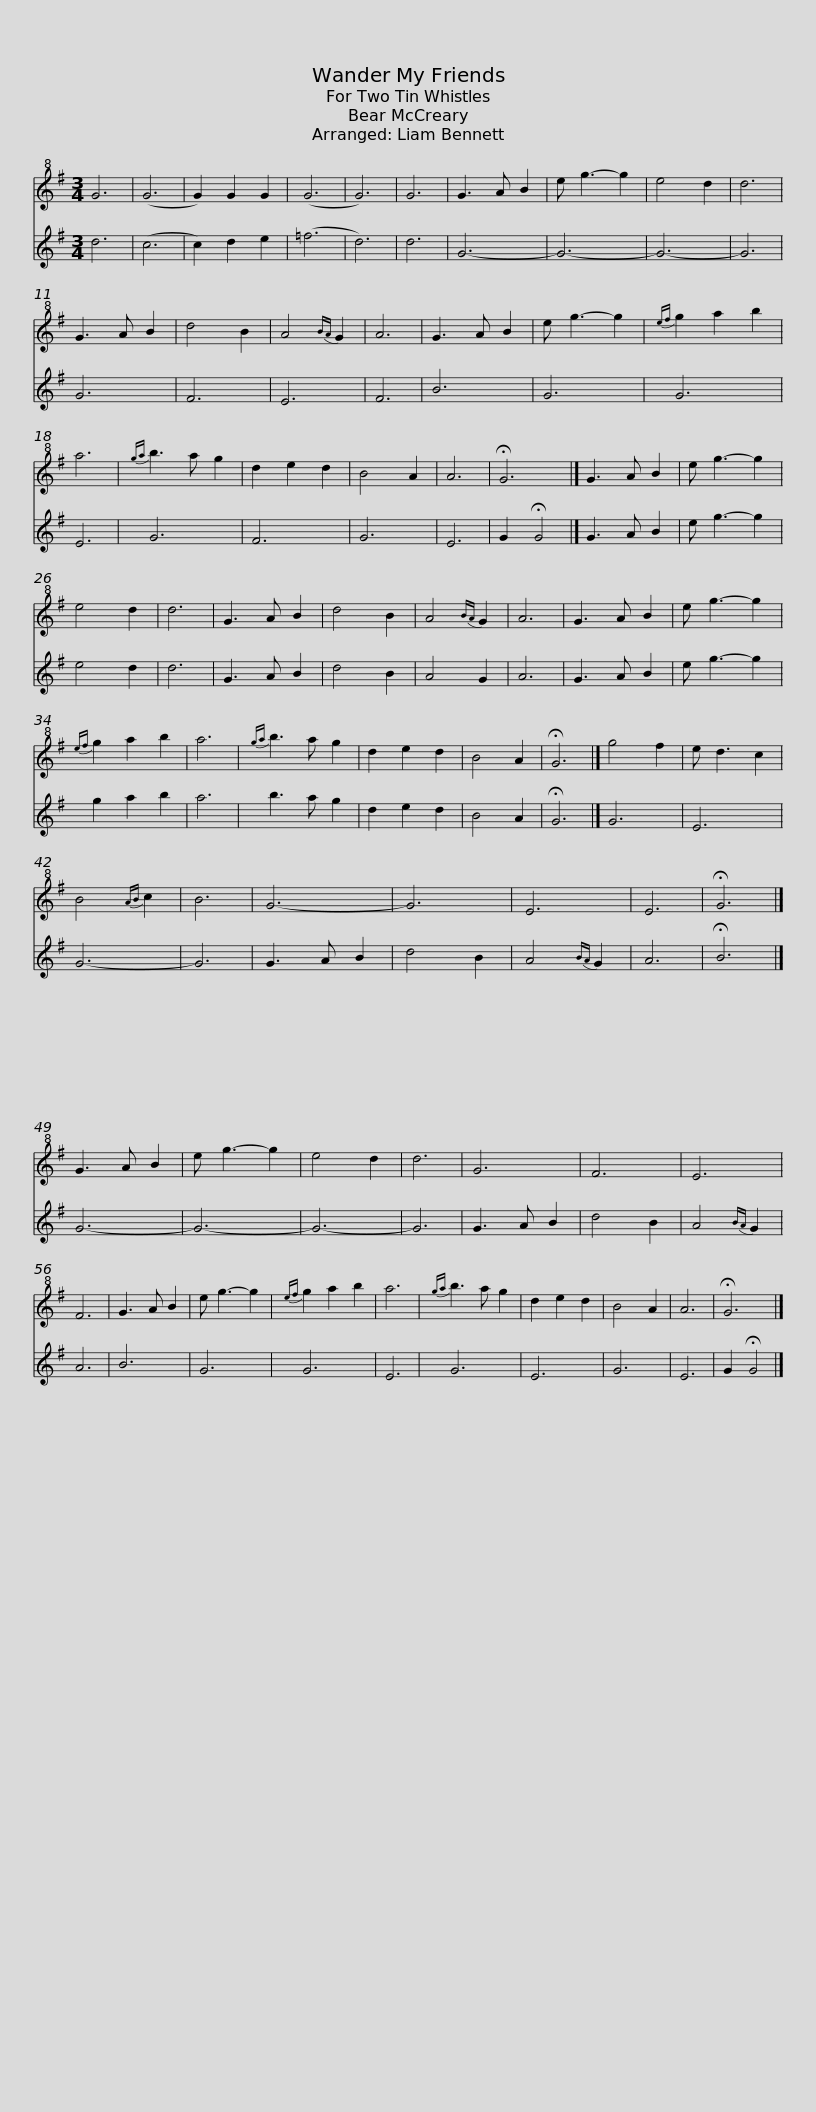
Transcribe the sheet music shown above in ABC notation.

X:1
%%score 1 2
L:1/8
M:3/4
I:linebreak $
K:G
V:1 treble+8
V:2 treble
V:1
 G6 | (G6 | G2) G2 G2 | (G6 | G6) | %5
 G6 | G3 A B2 | e g3- g2 | e4 d2 | d6 | %10
 G3 A B2 | d4 B2 |$ A4{BA} G2 | A6 | G3 A B2 | %15
 e g3- g2 |{ef} g2 a2 b2 | a6 |{ga} b3 a g2 | d2 e2 d2 | %20
 B4 A2 | A6 | !fermata!G6 |]$ G3 A B2 | e g3- g2 | %25
 e4 d2 | d6 | G3 A B2 | d4 B2 | A4{BA} G2 | %30
 A6 | G3 A B2 | e g3- g2 |{ef} g2 a2 b2 |$ a6 | %35
{ga} b3 a g2 | d2 e2 d2 | B4 A2 | !fermata!G6 |] g4 f2 | %40
 e d3 c2 | B4{AB} c2 | B6 | G6- | G6 |$ %45
 E6 | E6 | !fermata!G6 |] G3 A B2 | e g3- g2 | %50
 e4 d2 | d6 | G6 | F6 | E6 | %55
 F6 | G3 A B2 |$ e g3- g2 |{ef} g2 a2 b2 | a6 | %60
{ga} b3 a g2 | d2 e2 d2 | B4 A2 | A6 | !fermata!G6 |] %65
V:2
 d6 | (c6 | c2) d2 e2 | (=f6 | d6) | %5
 d6 | G6- | G6- | G6- | G6 | %10
 G6 | F6 |$ E6 | F6 | B6 | %15
 G6 | G6 | E6 | G6 | F6 | %20
 G6 | E6 | G2 !fermata!G4 |]$ G3 A B2 | e g3- g2 | %25
 e4 d2 | d6 | G3 A B2 | d4 B2 | A4 G2 | %30
 A6 | G3 A B2 | e g3- g2 | g2 a2 b2 |$ a6 | %35
 b3 a g2 | d2 e2 d2 | B4 A2 | !fermata!G6 |] G6 | %40
 E6 | G6- | G6 | G3 A B2 | d4 B2 |$ %45
 A4{BA} G2 | A6 | !fermata!B6 |] G6- | G6- | %50
 G6- | G6 | G3 A B2 | d4 B2 | A4{BA} G2 | %55
 A6 | B6 |$ G6 | G6 | E6 | %60
 G6 | E6 | G6 | E6 | G2 !fermata!G4 |] %65
